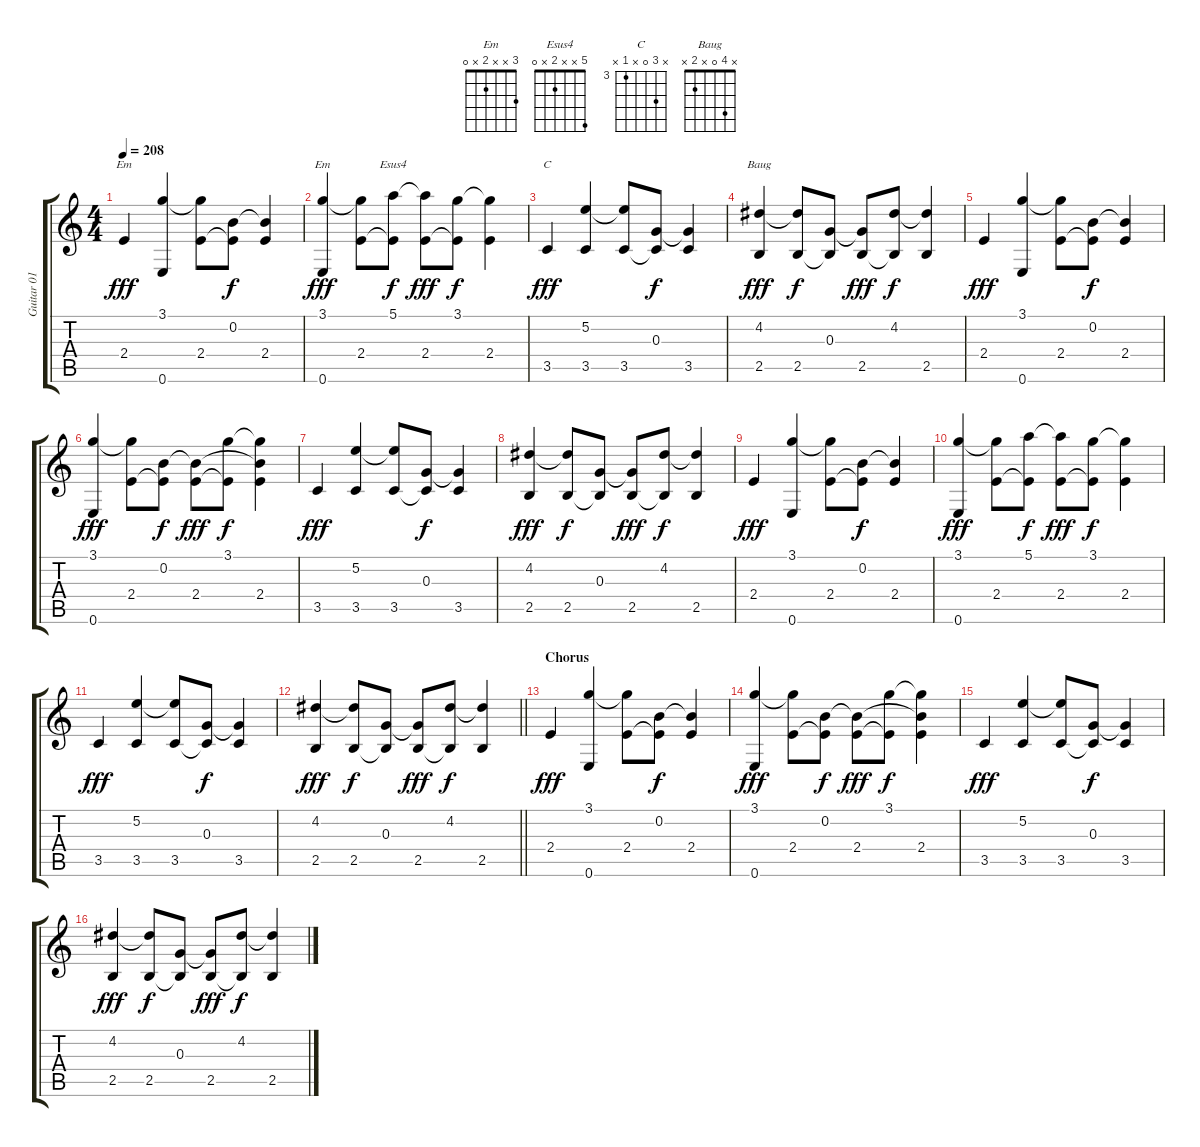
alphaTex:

\track ("Guitar 01 - Rhythm Dub" "Guitar 01 ") {instrument acousticguitarnylon}
\staff {score tabs}
\tuning (E4 B3 G3 D3 A2 E2) {hide}
\chord ("Em" 3 0 x 2 x 0)
\chord ("Em" 3 x x 2 x 0)
\chord ("Esus4" 5 x x 2 x 0)
\chord ("C" x 5 0 x 3 x) {firstfret 3}
\chord ("Baug" x 4 0 x 2 x)
\ts (4 4)
\tempo 208
\clef g2
\ks c
2.4.4{ch "Em" dy fff} (3.1 0.6).4 (3.1{t} 2.4).8 (0.2 2.4{t}).8{dy f} (0.2{t} 2.4).4 |
(3.1 0.6).4{ch "Em" dy fff} (3.1{t} 2.4).8 (5.1 2.4{t}).8{ch "Esus4" dy f} (5.1{t} 2.4).8{dy fff} (3.1 2.4{t}).8{dy f} (3.1{t} 2.4).4 |
3.5.4{ch "C" dy fff} (5.2 3.5).4 (5.2{t} 3.5).8 (0.3 3.5{t}).8{dy f} (0.3{t} 3.5).4 |
(4.2 2.5).4{ch "Baug" dy fff} (4.2{t} 2.5).8{dy f} (0.3 2.5{t}).8 (0.3{t} 2.5).8{dy fff} (4.2 2.5{t}).8{dy f} (4.2{t} 2.5).4 |
2.4.4{dy fff} (3.1 0.6).4 (3.1{t} 2.4).8 (0.2 2.4{t}).8{dy f} (0.2{t} 2.4).4 |
(3.1 0.6).4{dy fff} (3.1{t} 2.4).8 (0.2 2.4{t}).8{dy f} (0.2{t} 2.4).8{dy fff} (3.1 2.4{t}).8{dy f} (3.1{t} 0.2{t} 2.4).4 |
3.5.4{dy fff} (5.2 3.5).4 (5.2{t} 3.5).8 (0.3 3.5{t}).8{dy f} (0.3{t} 3.5).4 |
(4.2 2.5).4{dy fff} (4.2{t} 2.5).8{dy f} (0.3 2.5{t}).8 (0.3{t} 2.5).8{dy fff} (4.2 2.5{t}).8{dy f} (4.2{t} 2.5).4 |
2.4.4{dy fff} (3.1 0.6).4 (3.1{t} 2.4).8 (0.2 2.4{t}).8{dy f} (0.2{t} 2.4).4 |
(3.1 0.6).4{dy fff} (3.1{t} 2.4).8 (5.1 2.4{t}).8{dy f} (5.1{t} 2.4).8{dy fff} (3.1 2.4{t}).8{dy f} (3.1{t} 2.4).4 |
3.5.4{dy fff} (5.2 3.5).4 (5.2{t} 3.5).8 (0.3 3.5{t}).8{dy f} (0.3{t} 3.5).4 |
\barLineRight lightlight
(4.2 2.5).4{dy fff} (4.2{t} 2.5).8{dy f} (0.3 2.5{t}).8 (0.3{t} 2.5).8{dy fff} (4.2 2.5{t}).8{dy f} (4.2{t} 2.5).4 |
\section ("" "Chorus")
2.4.4{dy fff} (3.1 0.6).4 (3.1{t} 2.4).8 (0.2 2.4{t}).8{dy f} (0.2{t} 2.4).4 |
(3.1 0.6).4{dy fff} (3.1{t} 2.4).8 (0.2 2.4{t}).8{dy f} (0.2{t} 2.4).8{dy fff} (3.1 2.4{t}).8{dy f} (3.1{t} 0.2{t} 2.4).4 |
3.5.4{dy fff} (5.2 3.5).4 (5.2{t} 3.5).8 (0.3 3.5{t}).8{dy f} (0.3{t} 3.5).4 |
(4.2 2.5).4{dy fff} (4.2{t} 2.5).8{dy f} (0.3 2.5{t}).8 (0.3{t} 2.5).8{dy fff} (4.2 2.5{t}).8{dy f} (4.2{t} 2.5).4
